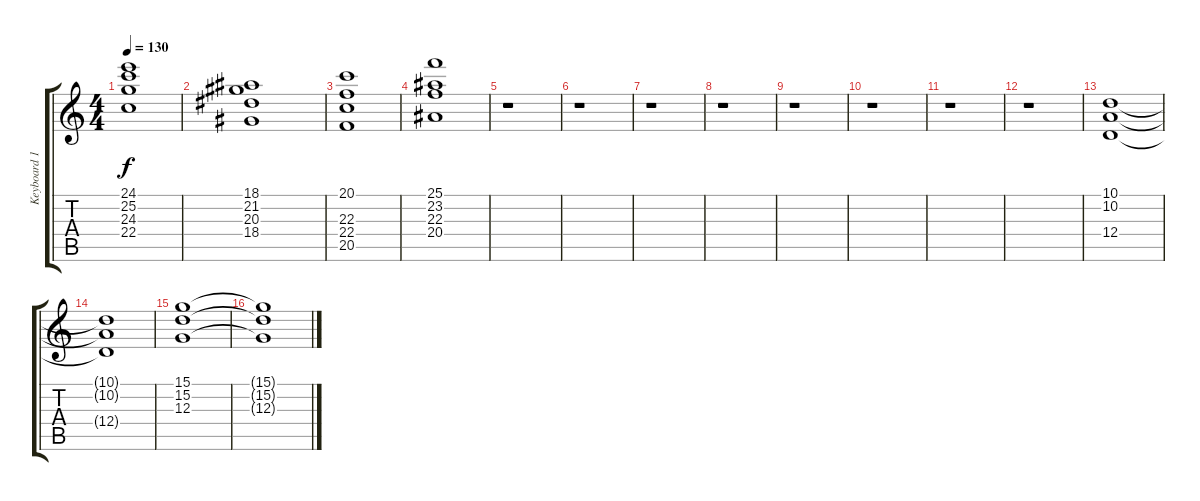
\track ("Keyboard 1" "Keyboard 1") {instrument stringensemble1}
\staff {score tabs}
\tuning (E4 B3 G3 D3 A2 E2) {hide}
\ts (4 4)
\tempo 130
\clef g2
\ks c
(24.1 25.2 24.3 22.4).1{dy f} |
(18.1 21.2 20.3 18.4).1 |
(20.1 22.3 22.4 20.5).1 |
(25.1 23.2 22.3 20.4).1 |
r.1 |
r.1 |
r.1 |
r.1 |
r.1 |
r.1 |
r.1 |
r.1 |
(10.1 10.2 12.4).1 |
(10.1{t} 10.2{t} 12.4{t}).1 |
(15.1 15.2 12.3).1 |
(15.1{t} 15.2{t} 12.3{t}).1
